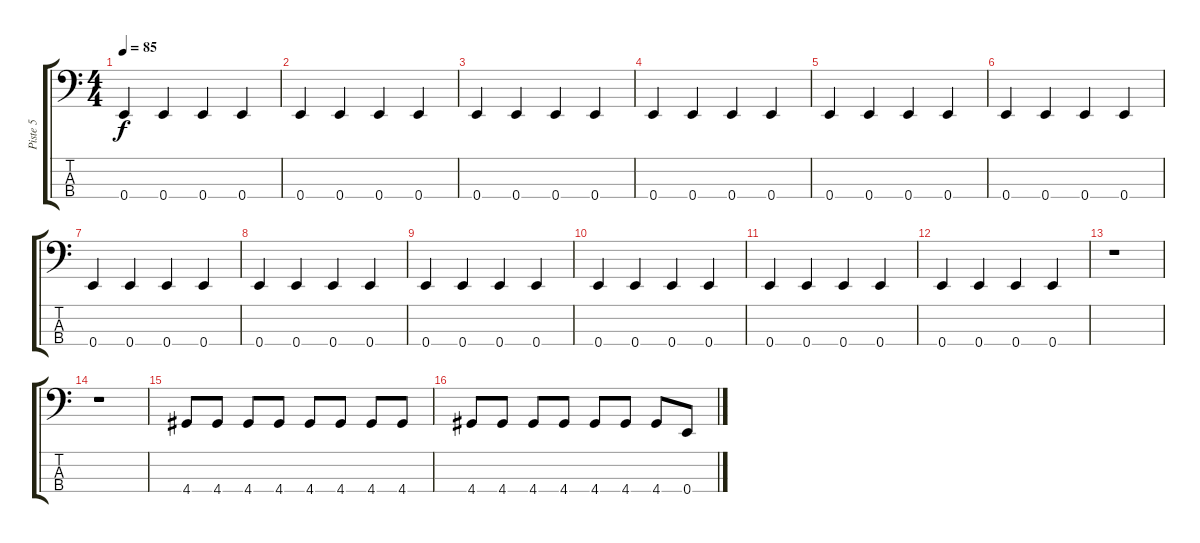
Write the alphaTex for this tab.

\track ("Piste 5" "Piste 5") {instrument electricbassfinger}
\staff {score tabs}
\tuning (G2 D2 A1 E1) {hide}
\ts (4 4)
\tempo 85
\clef f4
\ks c
0.4.4{dy f} 0.4.4 0.4.4 0.4.4 |
0.4.4 0.4.4 0.4.4 0.4.4 |
0.4.4 0.4.4 0.4.4 0.4.4 |
0.4.4 0.4.4 0.4.4 0.4.4 |
0.4.4 0.4.4 0.4.4 0.4.4 |
0.4.4 0.4.4 0.4.4 0.4.4 |
0.4.4 0.4.4 0.4.4 0.4.4 |
0.4.4 0.4.4 0.4.4 0.4.4 |
0.4.4 0.4.4 0.4.4 0.4.4 |
0.4.4 0.4.4 0.4.4 0.4.4 |
0.4.4 0.4.4 0.4.4 0.4.4 |
0.4.4 0.4.4 0.4.4 0.4.4 |
r.1 |
r.1 |
4.4.8 4.4.8 4.4.8 4.4.8 4.4.8 4.4.8 4.4.8 4.4.8 |
4.4.8 4.4.8 4.4.8 4.4.8 4.4.8 4.4.8 4.4.8 0.4.8
